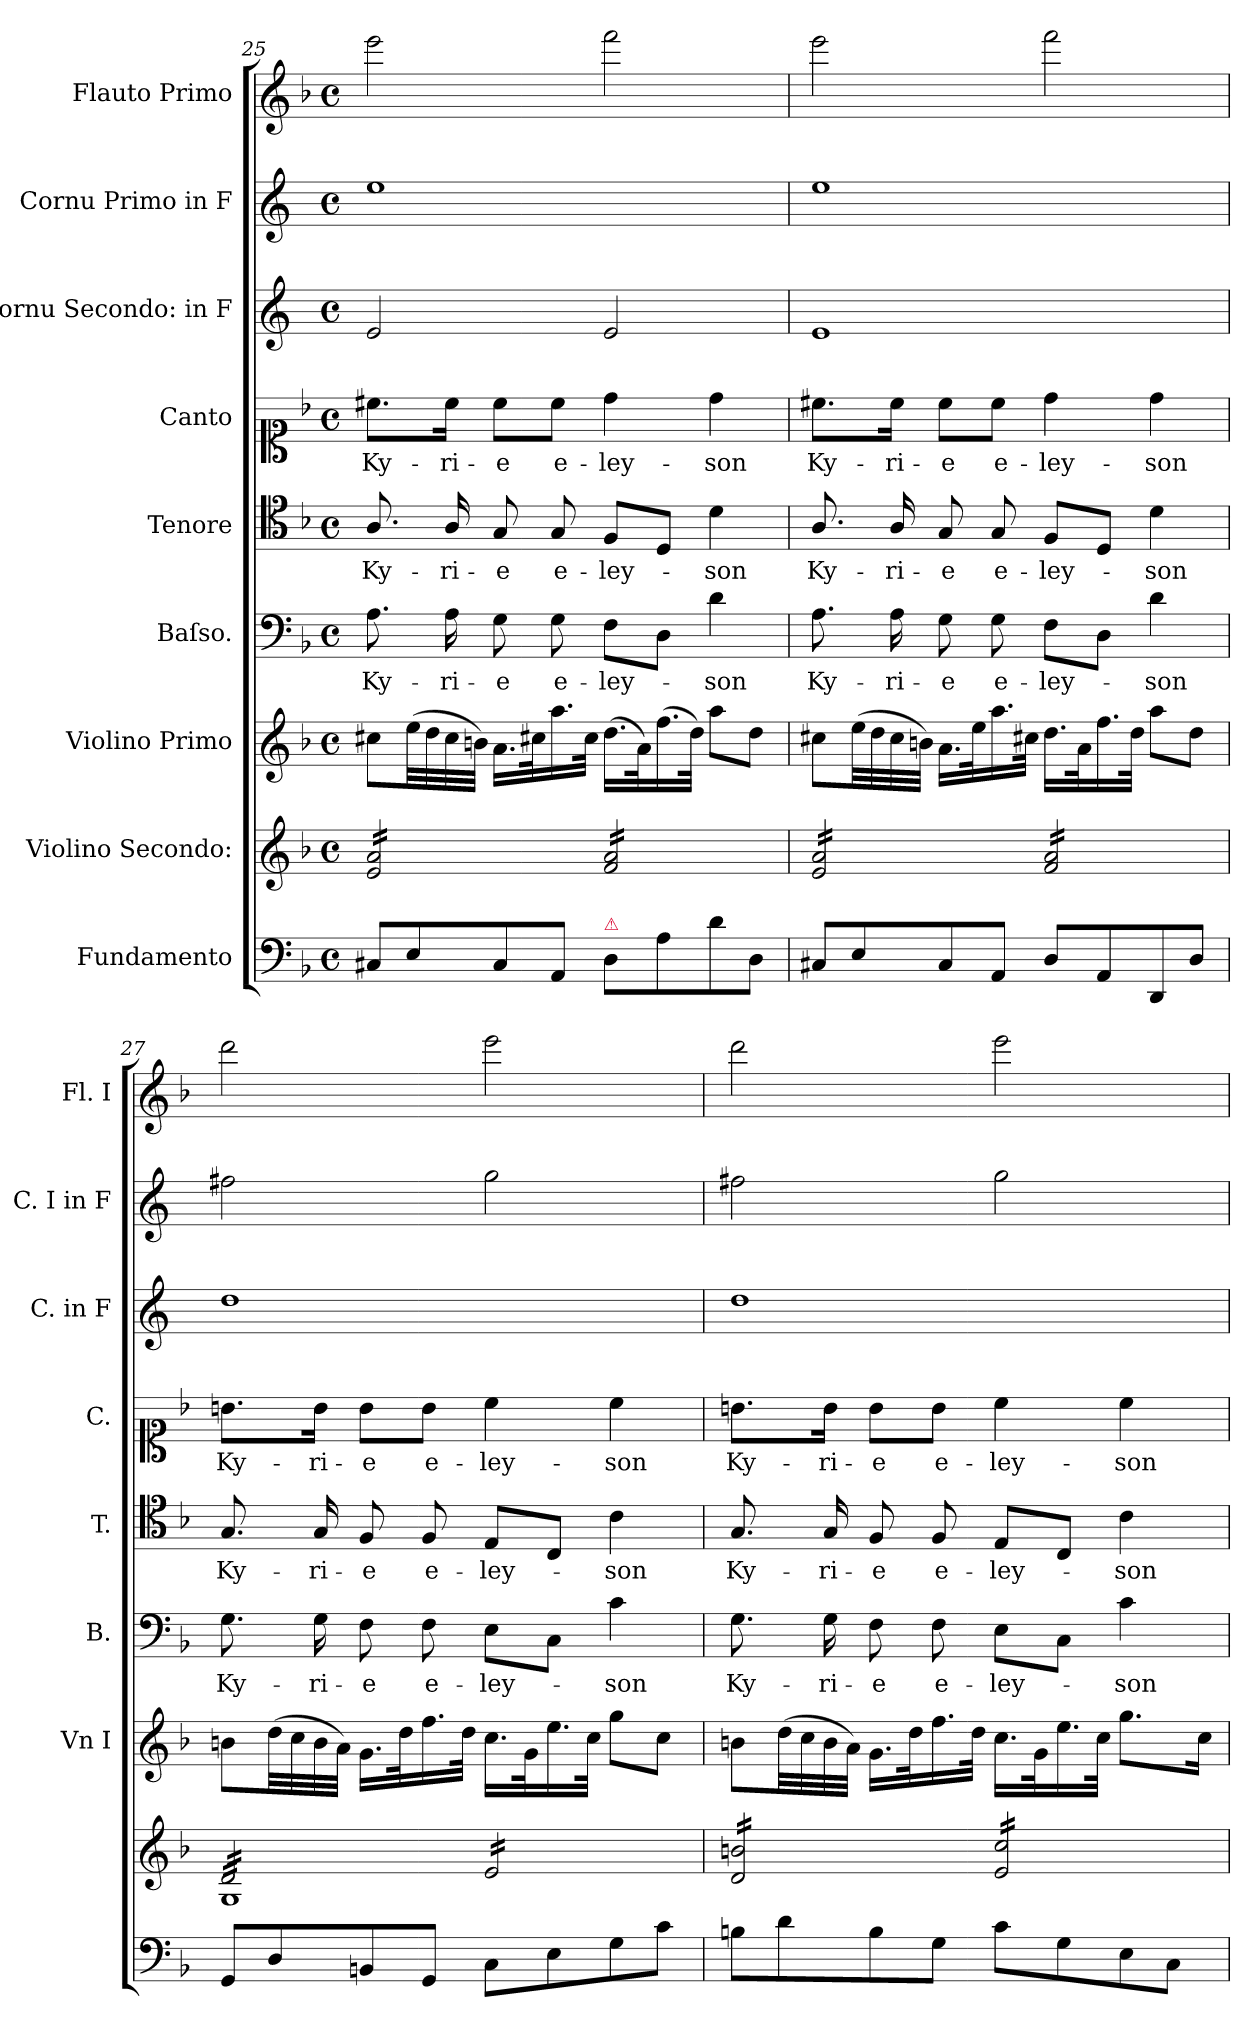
**kern	**kern	**kern	**kern	**text	**kern	**text	**kern	**text	**kern	**kern	**kern
*part9	*part8	*part7	*part6	*part6	*part5	*part5	*part4	*part4	*part3	*part2	*part1
*staff9	*staff8	*staff7	*staff6	*staff6	*staff5	*staff5	*staff4	*staff4	*staff3	*staff2	*staff1
*I"Fundamento	*I"Violino Secondo:	*I"Violino Primo	*I"Baſso.	*	*I"Tenore	*	*I"Canto	*	*I"Cornu Secondo: in F	*I"Cornu Primo in F	*I"Flauto Primo
*	*	*I'Vn I	*I'B.	*	*I'T.	*	*I'C.	*	*I'C. in F	*I'C. I in F	*I'Fl. I
*clefF4	*clefG2	*clefG2	*clefF4	*	*clefC4	*	*clefC1	*	*clefG2	*clefG2	*clefG2
*	*	*	*	*	*	*	*	*	*ITrd4c7	*ITrd4c7	*
*k[b-]	*k[b-]	*k[b-]	*k[b-]	*	*k[b-]	*	*k[b-]	*	*k[b-]	*k[b-]	*k[b-]
*F:	*F:	*F:	*F:	*	*F:	*	*F:	*	*F:	*F:	*F:
*M4/4	*M4/4	*M4/4	*M4/4	*	*M4/4	*	*M4/4	*	*M4/4	*M4/4	*M4/4
*met(c)	*met(c)	*met(c)	*met(c)	*	*met(c)	*	*met(c)	*	*met(c)	*met(c)	*met(c)
=25	=25	=25	=25	=25	=25	=25	=25	=25	=25	=25	=25
*	*tremolo	*	*	*	*	*	*	*	*	*	*
8C#X/L	16e/ 16a/LL	8cc#X\L	8.A\	Ky-	8.A/	Ky-	8.cc#X\L	Ky-	2A/	1a	2eee\
.	16e/ 16a/	.	.	.	.	.	.	.	.	.	.
8E/	16e/ 16a/	(32ee\LL	.	.	.	.	.	.	.	.	.
.	.	32dd\	.	.	.	.	.	.	.	.	.
.	16e/ 16a/	32cc#\	16A\	-ri-	16A/	-ri-	16cc#\Jk	-ri-	.	.	.
.	.	32bn\JJJ)	.	.	.	.	.	.	.	.	.
8C#/	16e/ 16a/	16.a\LL	8G\	-e	8G/	-e	8cc#\L	-e	.	.	.
.	16e/ 16a/	.	.	.	.	.	.	.	.	.	.
.	.	32cc#X\K	.	.	.	.	.	.	.	.	.
8AA/J	16e/ 16a/	16.aa\	8G\	e-	8G/	e-	8cc#\J	e-	.	.	.
.	16e/ 16a/JJ	.	.	.	.	.	.	.	.	.	.
.	.	32cc#\JJk	.	.	.	.	.	.	.	.	.
!LO:TX:a:color=crimson:t=⚠	!	!	!	!	!	!	!	!	!	!	!
8D\L	16f/ 16a/LL	(16.dd\LL	8F\L	-ley-	8F/L	-ley-	4dd\	-ley-	2A/	.	2fff\
.	16f/ 16a/	.	.	.	.	.	.	.	.	.	.
.	.	32a\K)	.	.	.	.	.	.	.	.	.
8A\	16f/ 16a/	(16.ff\	8D\J	.	8D/J	.	.	.	.	.	.
.	16f/ 16a/	.	.	.	.	.	.	.	.	.	.
.	.	32dd\JJk)	.	.	.	.	.	.	.	.	.
8d\	16f/ 16a/	8aa\L	4d\	-son	4d\	-son	4dd\	-son	.	.	.
.	16f/ 16a/	.	.	.	.	.	.	.	.	.	.
8D/J	16f/ 16a/	8dd\J	.	.	.	.	.	.	.	.	.
.	16f/ 16a/JJ	.	.	.	.	.	.	.	.	.	.
=26	=26	=26	=26	=26	=26	=26	=26	=26	=26	=26	=26
!	!	!	!	!LO:LY:i	!	!LO:LY:i	!	!LO:LY:i	!	!	!
8C#X/L	16e/ 16a/LL	8cc#X\L	8.A\	Ky-	8.A/	Ky-	8.cc#X\L	Ky-	1A	1a	2eee\
.	16e/ 16a/	.	.	.	.	.	.	.	.	.	.
8E/	16e/ 16a/	(32ee\LL	.	.	.	.	.	.	.	.	.
.	.	32dd\	.	.	.	.	.	.	.	.	.
!	!	!	!	!LO:LY:i	!	!LO:LY:i	!	!LO:LY:i	!	!	!
.	16e/ 16a/	32cc#\	16A\	-ri-	16A/	-ri-	16cc#\Jk	-ri-	.	.	.
.	.	32bn\JJJ)	.	.	.	.	.	.	.	.	.
!	!	!	!	!LO:LY:i	!	!LO:LY:i	!	!LO:LY:i	!	!	!
8C#/	16e/ 16a/	16.a\LL	8G\	-e	8G/	-e	8cc#\L	-e	.	.	.
.	16e/ 16a/	.	.	.	.	.	.	.	.	.	.
.	.	32ee\K	.	.	.	.	.	.	.	.	.
!	!	!	!	!LO:LY:i	!	!LO:LY:i	!	!LO:LY:i	!	!	!
8AA/J	16e/ 16a/	16.aa\	8G\	e-	8G/	e-	8cc#\J	e-	.	.	.
.	16e/ 16a/JJ	.	.	.	.	.	.	.	.	.	.
.	.	32cc#X\JJk	.	.	.	.	.	.	.	.	.
!	!	!	!	!LO:LY:i	!	!LO:LY:i	!	!LO:LY:i	!	!	!
8D/L	16f/ 16a/LL	16.dd\LL	8F\L	-ley-	8F/L	-ley-	4dd\	-ley-	.	.	2fff\
.	16f/ 16a/	.	.	.	.	.	.	.	.	.	.
.	.	32a\K	.	.	.	.	.	.	.	.	.
8AA/	16f/ 16a/	16.ff\	8D\J	.	8D/J	.	.	.	.	.	.
.	16f/ 16a/	.	.	.	.	.	.	.	.	.	.
.	.	32dd\JJk	.	.	.	.	.	.	.	.	.
!	!	!	!	!LO:LY:i	!	!LO:LY:i	!	!LO:LY:i	!	!	!
8DD/	16f/ 16a/	8aa\L	4d\	-son	4d\	-son	4dd\	-son	.	.	.
.	16f/ 16a/	.	.	.	.	.	.	.	.	.	.
8D/J	16f/ 16a/	8dd\J	.	.	.	.	.	.	.	.	.
.	16f/ 16a/JJ	.	.	.	.	.	.	.	.	.	.
=27	=27	=27	=27	=27	=27	=27	=27	=27	=27	=27	=27
*	*^	*	*	*	*	*	*	*	*	*	*
!	!	!	!	!	!LO:LY:i	!	!LO:LY:i	!	!	!	!	!
8GG/L	16d/LL	16G/LL	8bn\L	8.G\	Ky-	8.G/	Ky-	8.bn\L	Ky-	1g	2bn\	2ddd\
.	16d/	16G/	.	.	.	.	.	.	.	.	.	.
8D/	16d/	16G/	(32dd\LL	.	.	.	.	.	.	.	.	.
.	.	.	32cc\	.	.	.	.	.	.	.	.	.
!	!	!	!	!	!LO:LY:i	!	!LO:LY:i	!	!	!	!	!
.	16d/	16G/	32b\	16G\	-ri-	16G/	-ri-	16b\Jk	-ri-	.	.	.
.	.	.	32a\JJJ)	.	.	.	.	.	.	.	.	.
!	!	!	!	!	!LO:LY:i	!	!LO:LY:i	!	!	!	!	!
8BBn/	16d/	16G/	16.g\LL	8F\	-e	8F/	-e	8b\L	-e	.	.	.
.	16d/	16G/	.	.	.	.	.	.	.	.	.	.
.	.	.	32dd\K	.	.	.	.	.	.	.	.	.
!	!	!	!	!	!LO:LY:i	!	!LO:LY:i	!	!	!	!	!
8GG/J	16d/	16G/	16.ff\	8F\	e-	8F/	e-	8b\J	e-	.	.	.
.	16d/JJ	16G/	.	.	.	.	.	.	.	.	.	.
.	.	.	32dd\JJk	.	.	.	.	.	.	.	.	.
!	!	!	!	!	!LO:LY:i	!	!LO:LY:i	!	!	!	!	!
8C\L	16e/LL	16G/	16.cc\LL	8E\L	-ley-	8E/L	-ley-	4cc\	-ley-	.	2cc\	2eee\
.	16e/	16G/	.	.	.	.	.	.	.	.	.	.
.	.	.	32g\K	.	.	.	.	.	.	.	.	.
8E\	16e/	16G/	16.ee\	8C\J	.	8C/J	.	.	.	.	.	.
.	16e/	16G/	.	.	.	.	.	.	.	.	.	.
.	.	.	32cc\JJk	.	.	.	.	.	.	.	.	.
!	!	!	!	!	!LO:LY:i	!	!LO:LY:i	!	!	!	!	!
8G\	16e/	16G/	8gg\L	4c\	-son	4c\	-son	4cc\	-son	.	.	.
.	16e/	16G/	.	.	.	.	.	.	.	.	.	.
8c\J	16e/	16G/	8cc\J	.	.	.	.	.	.	.	.	.
.	16e/JJ	16G/JJ	.	.	.	.	.	.	.	.	.	.
*	*v	*v	*	*	*	*	*	*	*	*	*	*
=28	=28	=28	=28	=28	=28	=28	=28	=28	=28	=28	=28
!	!	!	!	!	!	!	!	!LO:LY:i	!	!	!
8Bn\L	16d/ 16bn/LL	8bn\L	8.G\	Ky-	8.G/	Ky-	8.bn\L	Ky-	1g	2bn\	2ddd\
.	16d/ 16bn/	.	.	.	.	.	.	.	.	.	.
8d\	16d/ 16bn/	(32dd\LL	.	.	.	.	.	.	.	.	.
.	.	32cc\	.	.	.	.	.	.	.	.	.
!	!	!	!	!	!	!	!	!LO:LY:i	!	!	!
.	16d/ 16bn/	32b\	16G\	-ri-	16G/	-ri-	16b\Jk	-ri-	.	.	.
.	.	32a\JJJ)	.	.	.	.	.	.	.	.	.
!	!	!	!	!	!	!	!	!LO:LY:i	!	!	!
8B\	16d/ 16bn/	16.g\LL	8F\	-e	8F/	-e	8b\L	-e	.	.	.
.	16d/ 16bn/	.	.	.	.	.	.	.	.	.	.
.	.	32dd\K	.	.	.	.	.	.	.	.	.
!	!	!	!	!	!	!	!	!LO:LY:i	!	!	!
8G\J	16d/ 16bn/	16.ff\	8F\	e-	8F/	e-	8b\J	e-	.	.	.
.	16d/ 16bn/JJ	.	.	.	.	.	.	.	.	.	.
.	.	32dd\JJk	.	.	.	.	.	.	.	.	.
!	!	!	!	!	!	!	!	!LO:LY:i	!	!	!
8c\L	16e/ 16cc/LL	16.cc\LL	8E\L	-ley-	8E/L	-ley-	4cc\	-ley-	.	2cc\	2eee\
.	16e/ 16cc/	.	.	.	.	.	.	.	.	.	.
.	.	32g\K	.	.	.	.	.	.	.	.	.
8G\	16e/ 16cc/	16.ee\	8C\J	.	8C/J	.	.	.	.	.	.
.	16e/ 16cc/	.	.	.	.	.	.	.	.	.	.
.	.	32cc\JJk	.	.	.	.	.	.	.	.	.
!	!	!	!	!	!	!	!	!LO:LY:i	!	!	!
8E\	16e/ 16cc/	8.gg\L	4c\	-son	4c\	-son	4cc\	-son	.	.	.
.	16e/ 16cc/	.	.	.	.	.	.	.	.	.	.
8C\J	16e/ 16cc/	.	.	.	.	.	.	.	.	.	.
.	16e/ 16cc/JJ	16cc\Jk	.	.	.	.	.	.	.	.	.
*	*Xtremolo	*	*	*	*	*	*	*	*	*	*
=	=	=	=	=	=	=	=	=	=	=	=
*-	*-	*-	*-	*-	*-	*-	*-	*-	*-	*-	*-
